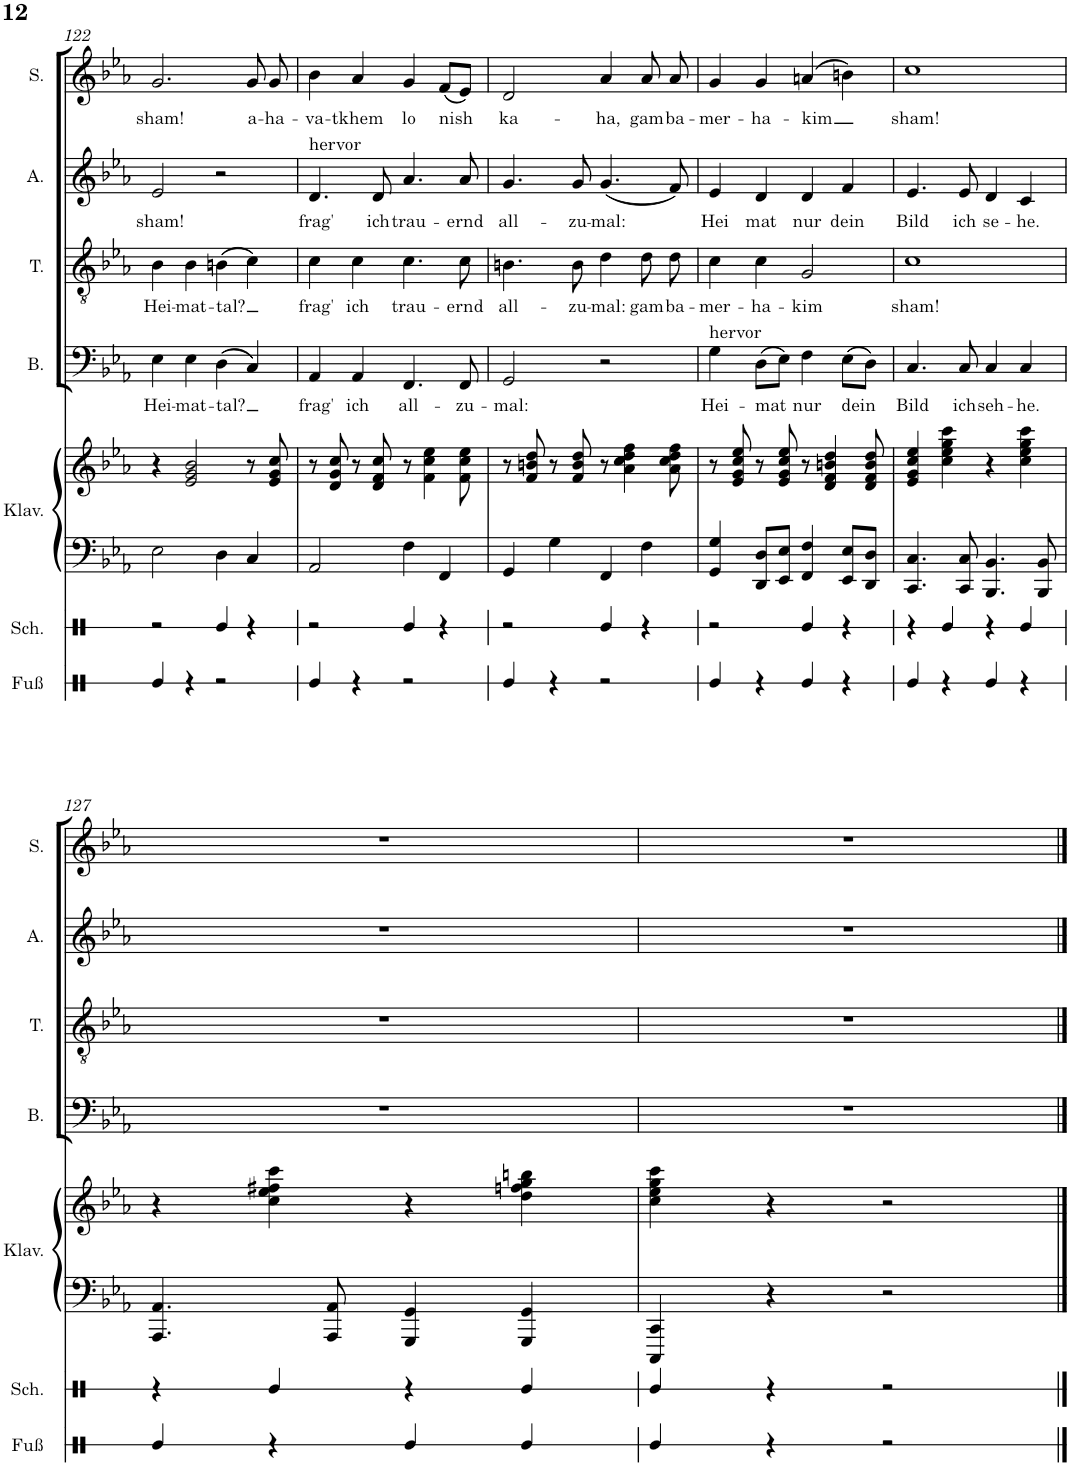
**kern	**kern	**kern	**kern	**kern	**text	**kern	**text	**kern	**text	**kern	**text
*part7	*part6	*part5	*part5	*part4	*part4	*part3	*part3	*part2	*part2	*part1	*part1
*staff8	*staff7	*staff6	*staff5	*staff4	*staff4	*staff3	*staff3	*staff2	*staff2	*staff1	*staff1
*I"Fuß	*I"Schnipsen	*I"Klavier	*	*I"Bass	*	*I"Tenor	*	*I"Alto	*	*I"Soprano	*
*I'Fuß	*I'Sch.	*I'Klav.	*	*I'B.	*	*I'T.	*	*I'A.	*	*I'S.	*
!!LO:PB:g=z
*clefX	*clefX	*clefF4	*clefG2	*clefF4	*	*clefGv2	*	*clefG2	*	*clefG2	*
*k[]	*k[]	*k[b-e-a-]	*k[b-e-a-]	*k[b-e-a-]	*	*k[b-e-a-]	*	*k[b-e-a-]	*	*k[b-e-a-]	*
*M4/4	*M4/4	*M4/4	*M4/4	*M4/4	*	*M4/4	*	*M4/4	*	*M4/4	*
*met(c)	*met(c)	*met(c)	*met(c)	*met(c)	*	*met(c)	*	*met(c)	*	*met(c)	*
=122	=122	=122	=122	=122	=122	=122	=122	=122	=122	=122	=122
!	!	!	!	!	!LO:LY:b	!	!LO:LY:b	!	!LO:LY:b	!	!LO:LY:b
4Re/	2r	2E-\	4r	4E-\	Hei-	4B-\	Hei-	2e-/	sham!	2.g/	sham!
!	!	!	!	!	!LO:LY:b	!	!LO:LY:b	!	!	!	!
4r	.	.	2e-/ 2g/ 2b-/	4E-\	-mat-	4B-\	-mat-	.	.	.	.
!	!	!	!	!	!LO:LY:b	!	!LO:LY:b	!	!	!	!
2r	4Re/	4D\	.	(4D\	-tal?	(4Bn\	-tal?	2r	.	.	.
!	!	!	!	!	!	!	!	!	!	!	!LO:LY:b
.	4r	4C/	8r	4C/)	.	4c\)	.	.	.	8g/	a-
!	!	!	!	!	!	!	!	!	!	!	!LO:LY:b
.	.	.	8e-/ 8g/ 8cc/	.	.	.	.	.	.	8g/	-ha-
=123	=123	=123	=123	=123	=123	=123	=123	=123	=123	=123	=123
!	!	!	!	!	!	!	!	!LO:TX:a:t=hervor	!	!	!
!	!	!	!	!	!LO:LY:b	!	!LO:LY:b	!	!LO:LY:b	!	!LO:LY:b
4Re/	2r	2AA-/	8r	4AA-/	frag'	4c\	frag'	4.d/	frag'	4b-\	-va-
.	.	.	8d/ 8g/ 8cc/	.	.	.	.	.	.	.	.
!	!	!	!	!	!LO:LY:b	!	!LO:LY:b	!	!	!	!LO:LY:b
4r	.	.	8r	4AA-/	ich	4c\	ich	.	.	4a-/	-tkhem
!	!	!	!	!	!	!	!	!	!LO:LY:b	!	!
.	.	.	8d/ 8f/ 8cc/	.	.	.	.	8d/	ich	.	.
!	!	!	!	!	!LO:LY:b	!	!LO:LY:b	!	!LO:LY:b	!	!LO:LY:b
2r	4Re/	4F\	8r	4.FF/	all-	4.c\	trau-	4.a-/	trau-	4g/	lo
.	.	.	4f\ 4cc\ 4ee-\	.	.	.	.	.	.	.	.
!	!	!	!	!	!	!	!	!	!	!	!LO:LY:b
.	4r	4FF/	.	.	.	.	.	.	.	(8f/L	nish
!	!	!	!	!	!LO:LY:b	!	!LO:LY:b	!	!LO:LY:b	!	!
.	.	.	8f\ 8cc\ 8ee-\	8FF/	-zu-	8c\	-ernd	8a-/	-ernd	8e-/J)	.
=124	=124	=124	=124	=124	=124	=124	=124	=124	=124	=124	=124
!	!	!	!	!	!LO:LY:b	!	!LO:LY:b	!	!LO:LY:b	!	!LO:LY:b
4Re/	2r	4GG/	8r	2GG/	-mal:	4.Bn\	all-	4.g/	all-	2d/	ka-
.	.	.	8f/ 8bn/ 8dd/	.	.	.	.	.	.	.	.
4r	.	4G\	8r	.	.	.	.	.	.	.	.
!	!	!	!	!	!	!	!LO:LY:b	!	!LO:LY:b	!	!
.	.	.	8f/ 8b/ 8dd/	.	.	8B\	-zu-	8g/	-zu-	.	.
!	!	!	!	!	!	!	!LO:LY:b	!	!LO:LY:b	!	!LO:LY:b
2r	4Re/	4FF/	8r	2r	.	4d\	-mal:	(4.g/	-mal:	4a-/	-ha,
.	.	.	4a-\ 4cc\ 4dd\ 4ff\	.	.	.	.	.	.	.	.
!	!	!	!	!	!	!	!LO:LY:b	!	!	!	!LO:LY:b
.	4r	4F\	.	.	.	8d\L	gam	.	.	8a-/	gam
!	!	!	!	!	!	!	!LO:LY:b	!	!	!	!LO:LY:b
.	.	.	8a-\ 8cc\ 8dd\ 8ff\	.	.	8d\J	ba-	8f/)	.	8a-/	ba-
=125	=125	=125	=125	=125	=125	=125	=125	=125	=125	=125	=125
!	!	!	!	!LO:TX:a:t=hervor	!	!	!	!	!	!	!
!	!	!	!	!	!LO:LY:b	!	!LO:LY:b	!	!LO:LY:b	!	!LO:LY:b
4Re/	2r	4GG/ 4G/	8r	4G\	Hei-	4c\	-mer-	4e-/	Hei	4g/	-mer-
.	.	.	8e-/ 8g/ 8cc/ 8ee-/	.	.	.	.	.	.	.	.
!	!	!	!	!	!LO:LY:b	!	!LO:LY:b	!	!LO:LY:b	!	!LO:LY:b
4r	.	8DD/ 8D/L	8r	(8D\L	-mat	4c\	-ha-	4d/	mat	4g/	-ha-
.	.	8EE-/ 8E-/J	8e-/ 8g/ 8cc/ 8ee-/	8E-\J)	.	.	.	.	.	.	.
!	!	!	!	!	!LO:LY:b	!	!LO:LY:b	!	!LO:LY:b	!	!LO:LY:b
4Re/	4Re/	4FF/ 4F/	8r	4F\	nur	2G/	-kim	4d/	nur	(4an/	-kim
.	.	.	4d/ 4f/ 4bn/ 4dd/	.	.	.	.	.	.	.	.
!	!	!	!	!	!LO:LY:b	!	!	!	!LO:LY:b	!	!
4r	4r	8EE-/ 8E-/L	.	(8E-\L	dein	.	.	4f/	dein	4bn\)	.
.	.	8DD/ 8D/J	8d/ 8f/ 8b/ 8dd/	8D\J)	.	.	.	.	.	.	.
=126	=126	=126	=126	=126	=126	=126	=126	=126	=126	=126	=126
!	!	!	!	!	!LO:LY:b	!	!LO:LY:b	!	!LO:LY:b	!	!LO:LY:b
4Re/	4r	4.CC/ 4.C/	4e-/ 4g/ 4cc/ 4ee-/	4.C/	Bild	1c	sham!	4.e-/	Bild	1cc	sham!
4r	4Re/	.	4cc\ 4ee-\ 4gg\ 4ccc\	.	.	.	.	.	.	.	.
!	!	!	!	!	!LO:LY:b	!	!	!	!LO:LY:b	!	!
.	.	8CC/ 8C/	.	8C/	ich	.	.	8e-/	ich	.	.
!	!	!	!	!	!LO:LY:b	!	!	!	!LO:LY:b	!	!
4Re/	4r	4.BBB-/ 4.BB-/	4r	4C/	seh-	.	.	4d/	se-	.	.
!	!	!	!	!	!LO:LY:b	!	!	!	!LO:LY:b	!	!
4r	4Re/	.	4cc\ 4ee-\ 4gg\ 4ccc\	4C/	-he.	.	.	4c/	-he.	.	.
.	.	8BBB-/ 8BB-/	.	.	.	.	.	.	.	.	.
!!LO:LB:g=z
=127	=127	=127	=127	=127	=127	=127	=127	=127	=127	=127	=127
4Re/	4r	4.AAA-/ 4.AA-/	4r	1r	.	1r	.	1r	.	1r	.
4r	4Re/	.	4cc\ 4ee-\ 4ff#X\ 4ccc\	.	.	.	.	.	.	.	.
.	.	8AAA-/ 8AA-/	.	.	.	.	.	.	.	.	.
4Re/	4r	4GGG/ 4GG/	4r	.	.	.	.	.	.	.	.
4Re/	4Re/	4GGG/ 4GG/	4dd\ 4ffn\ 4gg\ 4bbn\	.	.	.	.	.	.	.	.
=128	=128	=128	=128	=128	=128	=128	=128	=128	=128	=128	=128
4Re/	4Re/	4CCC/ 4CC/	4cc\ 4ee-\ 4gg\ 4ccc\	1r	.	1r	.	1r	.	1r	.
4r	4r	4r	4r	.	.	.	.	.	.	.	.
2r	2r	2r	2r	.	.	.	.	.	.	.	.
==	==	==	==	==	==	==	==	==	==	==	==
*-	*-	*-	*-	*-	*-	*-	*-	*-	*-	*-	*-
